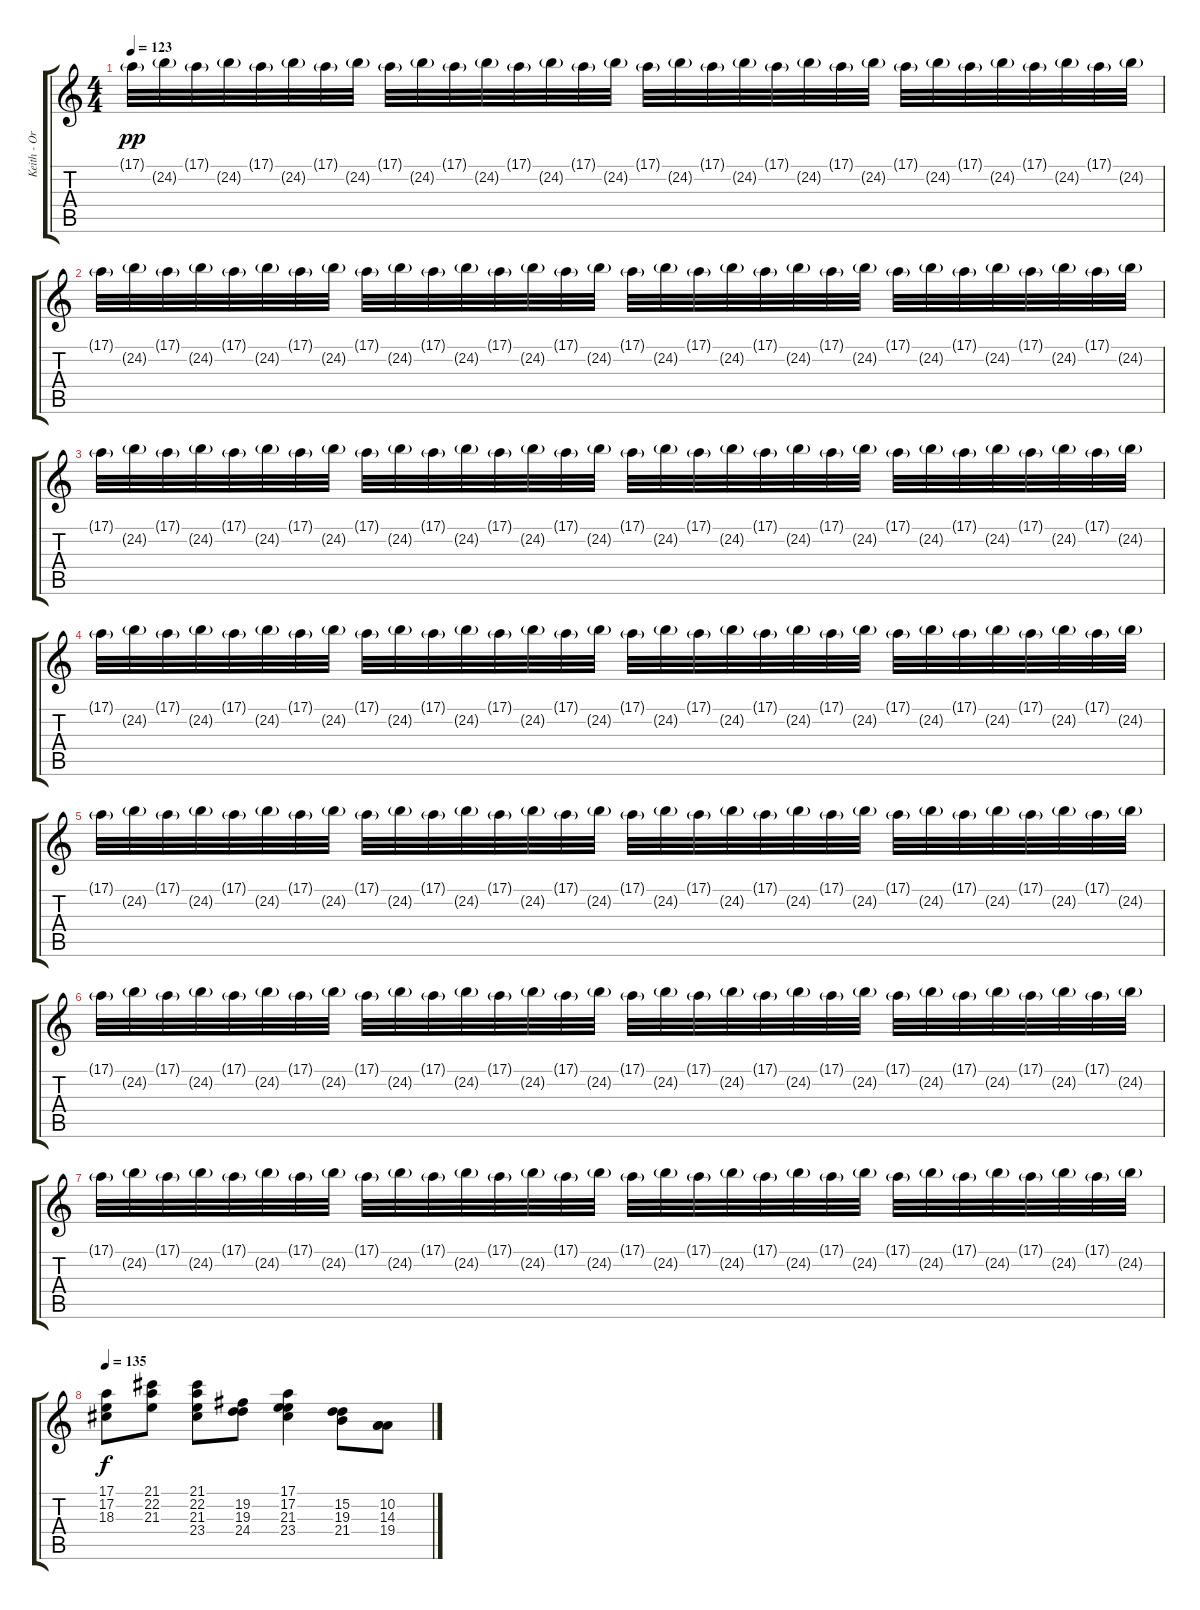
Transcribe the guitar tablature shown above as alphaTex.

\track ("Keith - Organ RH" "Keith - Or") {instrument percussiveorgan}
\staff {score tabs}
\tuning (E4 B3 G3 D3 A2 E2) {hide}
\ts (4 4)
\tempo 123
\clef g2
\ks c
17.1{g}.32{dy pp} 24.2{g}.32 17.1{g}.32 24.2{g}.32 17.1{g}.32 24.2{g}.32 17.1{g}.32 24.2{g}.32 17.1{g}.32 24.2{g}.32 17.1{g}.32 24.2{g}.32 17.1{g}.32 24.2{g}.32 17.1{g}.32 24.2{g}.32 17.1{g}.32 24.2{g}.32 17.1{g}.32 24.2{g}.32 17.1{g}.32 24.2{g}.32 17.1{g}.32 24.2{g}.32 17.1{g}.32 24.2{g}.32 17.1{g}.32 24.2{g}.32 17.1{g}.32 24.2{g}.32 17.1{g}.32 24.2{g}.32 |
17.1{g}.32 24.2{g}.32 17.1{g}.32 24.2{g}.32 17.1{g}.32 24.2{g}.32 17.1{g}.32 24.2{g}.32 17.1{g}.32 24.2{g}.32 17.1{g}.32 24.2{g}.32 17.1{g}.32 24.2{g}.32 17.1{g}.32 24.2{g}.32 17.1{g}.32 24.2{g}.32 17.1{g}.32 24.2{g}.32 17.1{g}.32 24.2{g}.32 17.1{g}.32 24.2{g}.32 17.1{g}.32 24.2{g}.32 17.1{g}.32 24.2{g}.32 17.1{g}.32 24.2{g}.32 17.1{g}.32 24.2{g}.32 |
17.1{g}.32 24.2{g}.32 17.1{g}.32 24.2{g}.32 17.1{g}.32 24.2{g}.32 17.1{g}.32 24.2{g}.32 17.1{g}.32 24.2{g}.32 17.1{g}.32 24.2{g}.32 17.1{g}.32 24.2{g}.32 17.1{g}.32 24.2{g}.32 17.1{g}.32 24.2{g}.32 17.1{g}.32 24.2{g}.32 17.1{g}.32 24.2{g}.32 17.1{g}.32 24.2{g}.32 17.1{g}.32 24.2{g}.32 17.1{g}.32 24.2{g}.32 17.1{g}.32 24.2{g}.32 17.1{g}.32 24.2{g}.32 |
17.1{g}.32 24.2{g}.32 17.1{g}.32 24.2{g}.32 17.1{g}.32 24.2{g}.32 17.1{g}.32 24.2{g}.32 17.1{g}.32 24.2{g}.32 17.1{g}.32 24.2{g}.32 17.1{g}.32 24.2{g}.32 17.1{g}.32 24.2{g}.32 17.1{g}.32 24.2{g}.32 17.1{g}.32 24.2{g}.32 17.1{g}.32 24.2{g}.32 17.1{g}.32 24.2{g}.32 17.1{g}.32 24.2{g}.32 17.1{g}.32 24.2{g}.32 17.1{g}.32 24.2{g}.32 17.1{g}.32 24.2{g}.32 |
17.1{g}.32 24.2{g}.32 17.1{g}.32 24.2{g}.32 17.1{g}.32 24.2{g}.32 17.1{g}.32 24.2{g}.32 17.1{g}.32 24.2{g}.32 17.1{g}.32 24.2{g}.32 17.1{g}.32 24.2{g}.32 17.1{g}.32 24.2{g}.32 17.1{g}.32 24.2{g}.32 17.1{g}.32 24.2{g}.32 17.1{g}.32 24.2{g}.32 17.1{g}.32 24.2{g}.32 17.1{g}.32 24.2{g}.32 17.1{g}.32 24.2{g}.32 17.1{g}.32 24.2{g}.32 17.1{g}.32 24.2{g}.32 |
17.1{g}.32 24.2{g}.32 17.1{g}.32 24.2{g}.32 17.1{g}.32 24.2{g}.32 17.1{g}.32 24.2{g}.32 17.1{g}.32 24.2{g}.32 17.1{g}.32 24.2{g}.32 17.1{g}.32 24.2{g}.32 17.1{g}.32 24.2{g}.32 17.1{g}.32 24.2{g}.32 17.1{g}.32 24.2{g}.32 17.1{g}.32 24.2{g}.32 17.1{g}.32 24.2{g}.32 17.1{g}.32 24.2{g}.32 17.1{g}.32 24.2{g}.32 17.1{g}.32 24.2{g}.32 17.1{g}.32 24.2{g}.32 |
17.1{g}.32 24.2{g}.32 17.1{g}.32 24.2{g}.32 17.1{g}.32 24.2{g}.32 17.1{g}.32 24.2{g}.32 17.1{g}.32 24.2{g}.32 17.1{g}.32 24.2{g}.32 17.1{g}.32 24.2{g}.32 17.1{g}.32 24.2{g}.32 17.1{g}.32 24.2{g}.32 17.1{g}.32 24.2{g}.32 17.1{g}.32 24.2{g}.32 17.1{g}.32 24.2{g}.32 17.1{g}.32 24.2{g}.32 17.1{g}.32 24.2{g}.32 17.1{g}.32 24.2{g}.32 17.1{g}.32 24.2{g}.32 |
\tempo 135
(17.1 17.2 18.3).8{dy f} (21.1 22.2 21.3).8 (21.1 22.2 21.3 23.4).8 (19.2 19.3 24.4).8 (17.1 17.2 21.3 23.4).4 (15.2 19.3 21.4).8 (10.2 14.3 19.4).8
